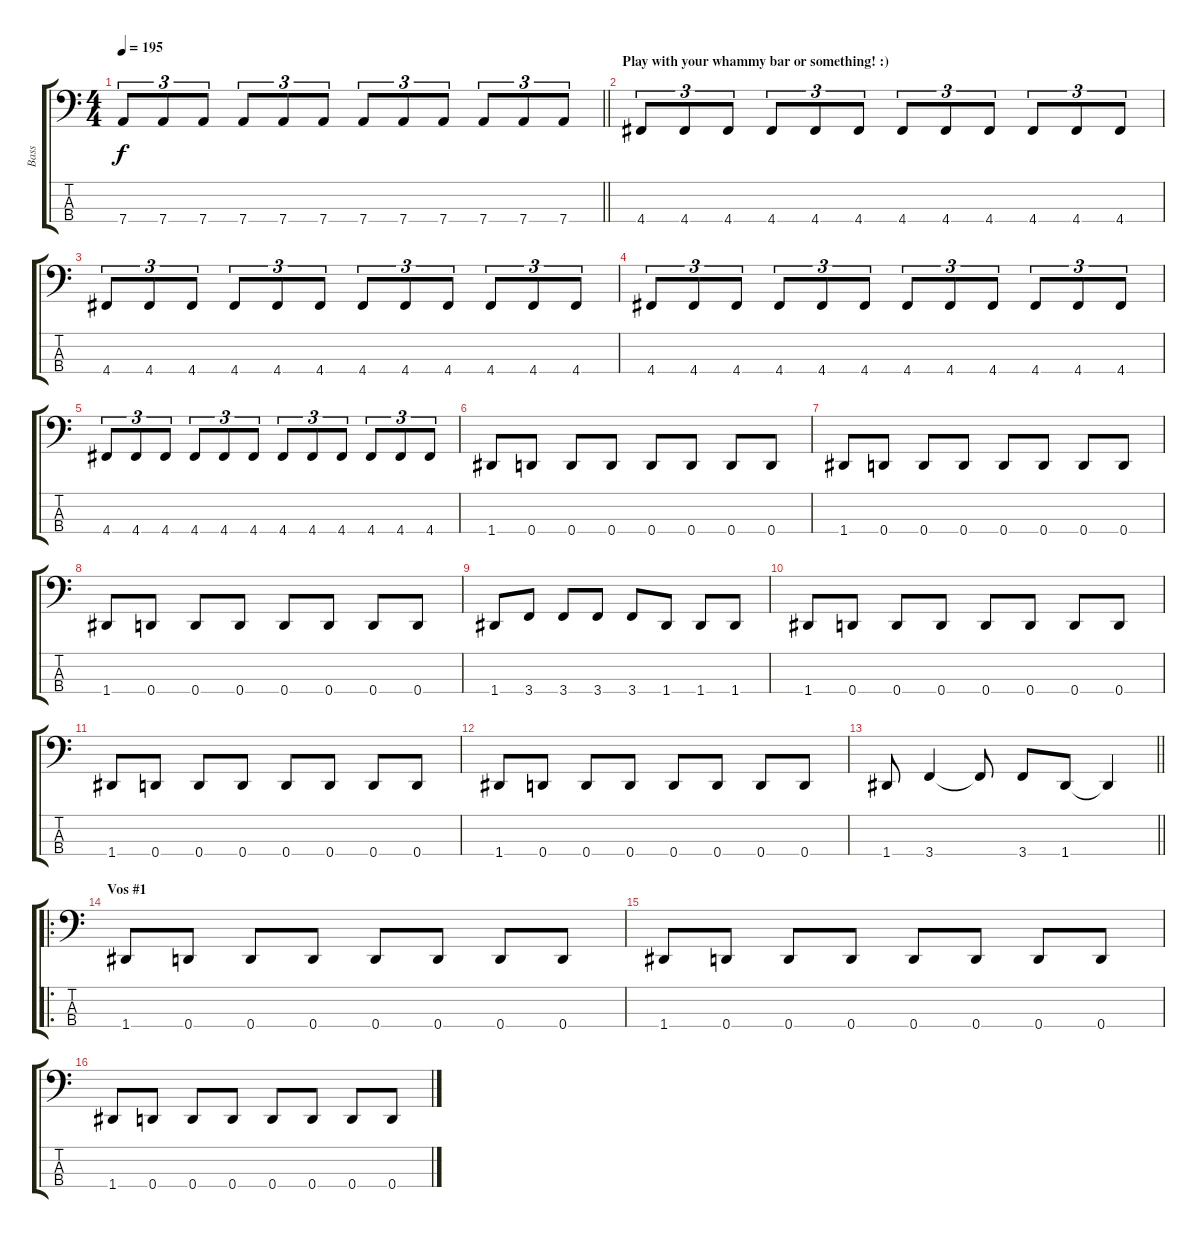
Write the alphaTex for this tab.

\track ("Bass" "Bass") {instrument electricbassfinger}
\staff {score tabs}
\tuning (F2 C2 G1 D1) {hide}
\ts (4 4)
\tempo 195
\clef f4
\barLineRight lightlight
\ks c
7.4.8{tu (3 2) dy f} 7.4.8{tu (3 2)} 7.4.8{tu (3 2)} 7.4.8{tu (3 2)} 7.4.8{tu (3 2)} 7.4.8{tu (3 2)} 7.4.8{tu (3 2)} 7.4.8{tu (3 2)} 7.4.8{tu (3 2)} 7.4.8{tu (3 2)} 7.4.8{tu (3 2)} 7.4.8{tu (3 2)} |
\section ("" "Play with your whammy bar or something! :)")
4.4.8{tu (3 2)} 4.4.8{tu (3 2)} 4.4.8{tu (3 2)} 4.4.8{tu (3 2)} 4.4.8{tu (3 2)} 4.4.8{tu (3 2)} 4.4.8{tu (3 2)} 4.4.8{tu (3 2)} 4.4.8{tu (3 2)} 4.4.8{tu (3 2)} 4.4.8{tu (3 2)} 4.4.8{tu (3 2)} |
4.4.8{tu (3 2)} 4.4.8{tu (3 2)} 4.4.8{tu (3 2)} 4.4.8{tu (3 2)} 4.4.8{tu (3 2)} 4.4.8{tu (3 2)} 4.4.8{tu (3 2)} 4.4.8{tu (3 2)} 4.4.8{tu (3 2)} 4.4.8{tu (3 2)} 4.4.8{tu (3 2)} 4.4.8{tu (3 2)} |
4.4.8{tu (3 2)} 4.4.8{tu (3 2)} 4.4.8{tu (3 2)} 4.4.8{tu (3 2)} 4.4.8{tu (3 2)} 4.4.8{tu (3 2)} 4.4.8{tu (3 2)} 4.4.8{tu (3 2)} 4.4.8{tu (3 2)} 4.4.8{tu (3 2)} 4.4.8{tu (3 2)} 4.4.8{tu (3 2)} |
4.4.8{tu (3 2)} 4.4.8{tu (3 2)} 4.4.8{tu (3 2)} 4.4.8{tu (3 2)} 4.4.8{tu (3 2)} 4.4.8{tu (3 2)} 4.4.8{tu (3 2)} 4.4.8{tu (3 2)} 4.4.8{tu (3 2)} 4.4.8{tu (3 2)} 4.4.8{tu (3 2)} 4.4.8{tu (3 2)} |
1.4.8 0.4.8 0.4.8 0.4.8 0.4.8 0.4.8 0.4.8 0.4.8 |
1.4.8 0.4.8 0.4.8 0.4.8 0.4.8 0.4.8 0.4.8 0.4.8 |
1.4.8 0.4.8 0.4.8 0.4.8 0.4.8 0.4.8 0.4.8 0.4.8 |
1.4.8 3.4.8 3.4.8 3.4.8 3.4.8 1.4.8 1.4.8 1.4.8 |
1.4.8 0.4.8 0.4.8 0.4.8 0.4.8 0.4.8 0.4.8 0.4.8 |
1.4.8 0.4.8 0.4.8 0.4.8 0.4.8 0.4.8 0.4.8 0.4.8 |
1.4.8 0.4.8 0.4.8 0.4.8 0.4.8 0.4.8 0.4.8 0.4.8 |
\barLineRight lightlight
1.4.8 3.4.4 3.4{t}.8 3.4.8 1.4.8 1.4{t}.4 |
\ro
\section ("" "Vos #1")
1.4.8 0.4.8 0.4.8 0.4.8 0.4.8 0.4.8 0.4.8 0.4.8 |
1.4.8 0.4.8 0.4.8 0.4.8 0.4.8 0.4.8 0.4.8 0.4.8 |
1.4.8 0.4.8 0.4.8 0.4.8 0.4.8 0.4.8 0.4.8 0.4.8
